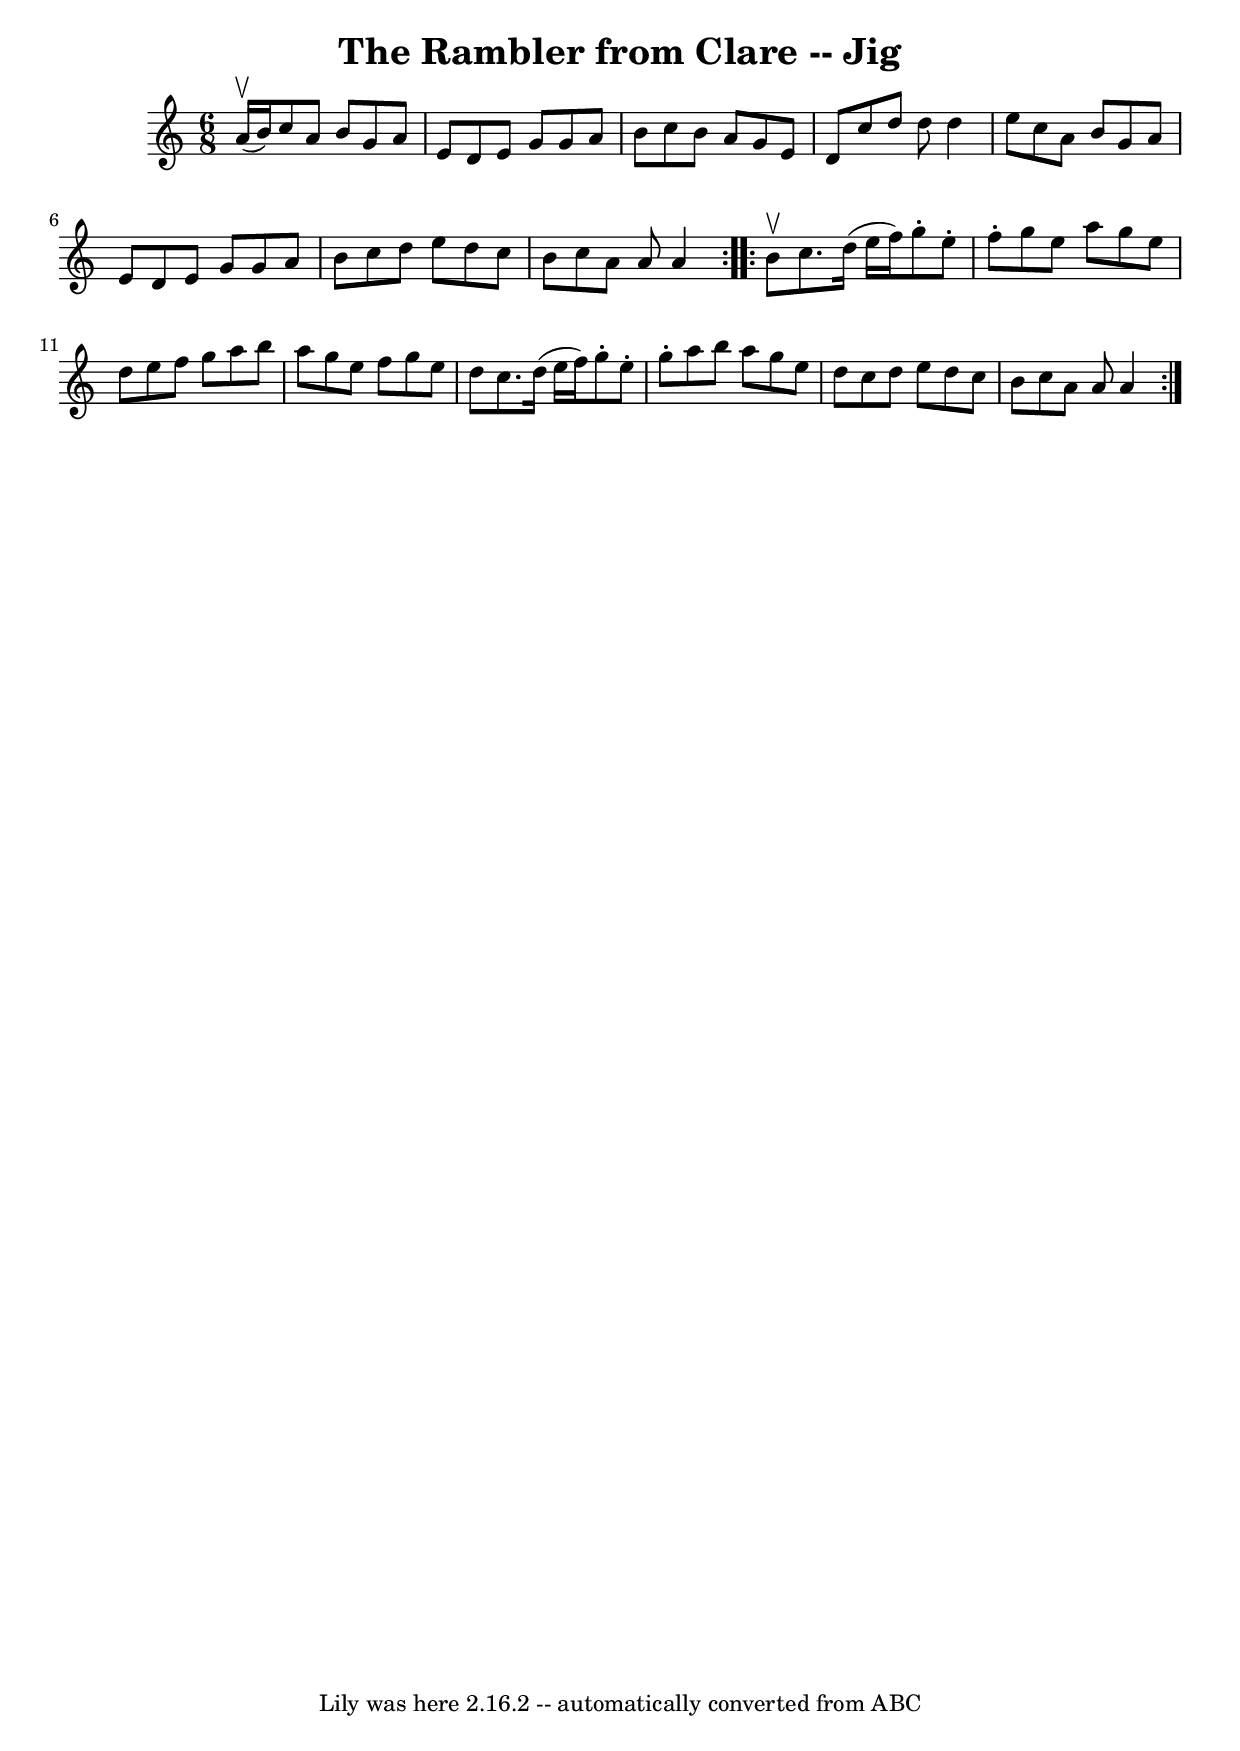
\version "2.16.2"
\include "Mammoth.ily"
\header {
  %% book = "Ryan's Mammoth Collection"
 crossRefNumber = "1"
 footnotes = "\\\\88 454"
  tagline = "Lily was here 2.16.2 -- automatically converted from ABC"
  title = "The Rambler from Clare -- Jig"

}
voicedefault =  {



  \repeat volta 2 {

    \time 6/8 
    \key a \minor a'16^\upbow(b'16)  |
 c''8 a'8 b'8 g'8 a'8 e'8     |
 d'8 e'8 g'8 g'8 a'8 b'8    |
 c''8 b'8 a'8 g'8 e'8 d'8    |
 c''8 d''8 d''8 d''4 e''8     |
 c''8 a'8 b'8 g'8 a'8 e'8   |
 d'8 e'8 g'8 g'8 a'8 b'8    |
 c''8 d''8 e''8 d''8 c''8 b'8     |
 c''8 a'8 a'8 a'4  
  }     

  \repeat volta 2 { b'8^\upbow  |
 c''8. d''16 (e''16 f''16) g''8-. e''8-. f''8-.   |
 g''8 e''8 a''8 g''8 e''8 d''8     |
 e''8 f''8 g''8 a''8 b''8 a''8     |
 g''8 e''8 f''8 g''8 e''8 d''8    |
 c''8. d''16 (e''16 f''16) g''8-. e''8-. g''8-.    |
 a''8 b''8 a''8 g''8 e''8 d''8     |
 c''8 d''8 e''8 d''8 c''8 b'8     |
 c''8 a'8 a'8 a'4  
  }   

}

\score{
  <<

    \context Staff="default"
    {
      \voicedefault 
      
    }

  >>
  \layout {
    
  }
  \midi {
  }

}
